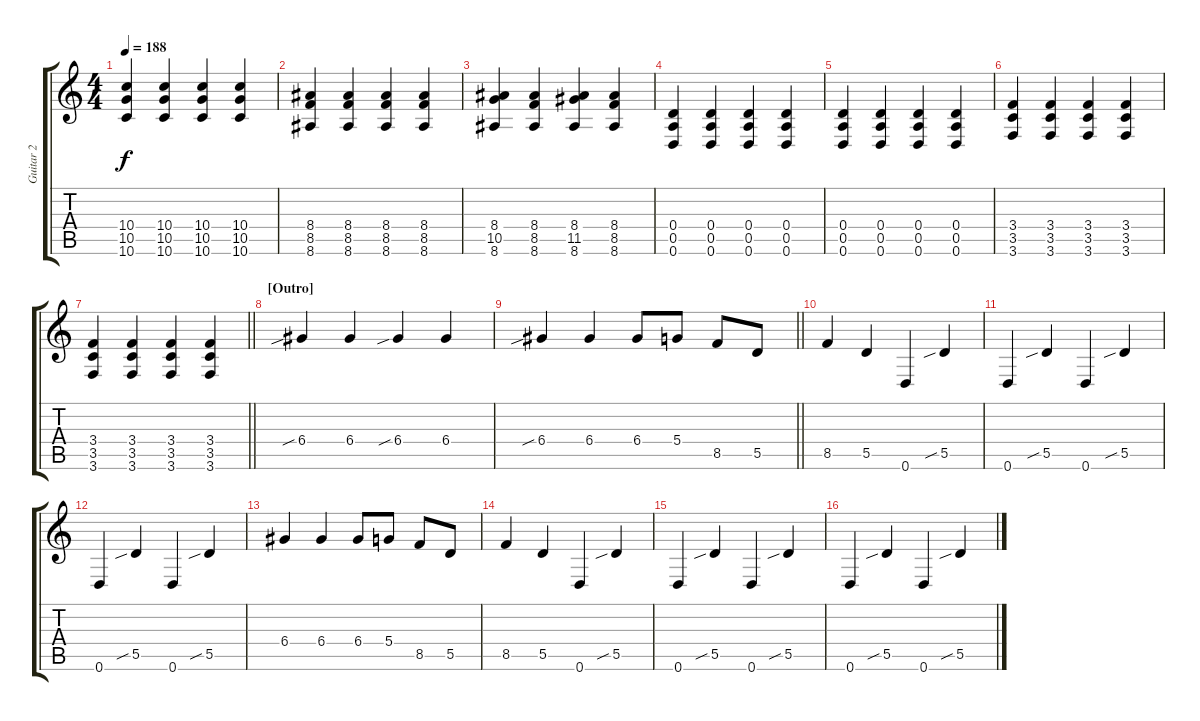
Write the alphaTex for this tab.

\track ("Guitar 2" "Guitar 2") {instrument distortionguitar}
\staff {score tabs}
\tuning (E4 B3 G3 D3 A2 D2) {hide}
\ts (4 4)
\tempo 188
\clef g2
\ks c
(10.4 10.5 10.6).4{dy f} (10.4 10.5 10.6).4 (10.4 10.5 10.6).4 (10.4 10.5 10.6).4 |
(8.4 8.5 8.6).4 (8.4 8.5 8.6).4 (8.4 8.5 8.6).4 (8.4 8.5 8.6).4 |
(8.4 10.5 8.6).4 (8.4 8.5 8.6).4 (8.4 11.5 8.6).4 (8.4 8.5 8.6).4 |
(0.4 0.5 0.6).4 (0.4 0.5 0.6).4 (0.4 0.5 0.6).4 (0.4 0.5 0.6).4 |
(0.4 0.5 0.6).4 (0.4 0.5 0.6).4 (0.4 0.5 0.6).4 (0.4 0.5 0.6).4 |
(3.4 3.5 3.6).4 (3.4 3.5 3.6).4 (3.4 3.5 3.6).4 (3.4 3.5 3.6).4 |
\barLineRight lightlight
(3.4 3.5 3.6).4 (3.4 3.5 3.6).4 (3.4 3.5 3.6).4 (3.4 3.5 3.6).4 |
\section ("" "[Outro]")
6.4{sib}.4 6.4.4 6.4{sib}.4 6.4.4 |
\barLineRight lightlight
6.4{sib}.4 6.4.4 6.4.8 5.4.8 8.5.8 5.5.8 |
8.5.4 5.5.4 0.6.4 5.5{sib}.4 |
0.6.4 5.5{sib}.4 0.6.4 5.5{sib}.4 |
0.6.4 5.5{sib}.4 0.6.4 5.5{sib}.4 |
6.4.4 6.4.4 6.4.8 5.4.8 8.5.8 5.5.8 |
8.5.4 5.5.4 0.6.4 5.5{sib}.4 |
0.6.4 5.5{sib}.4 0.6.4 5.5{sib}.4 |
0.6.4 5.5{sib}.4 0.6.4 5.5{sib}.4
